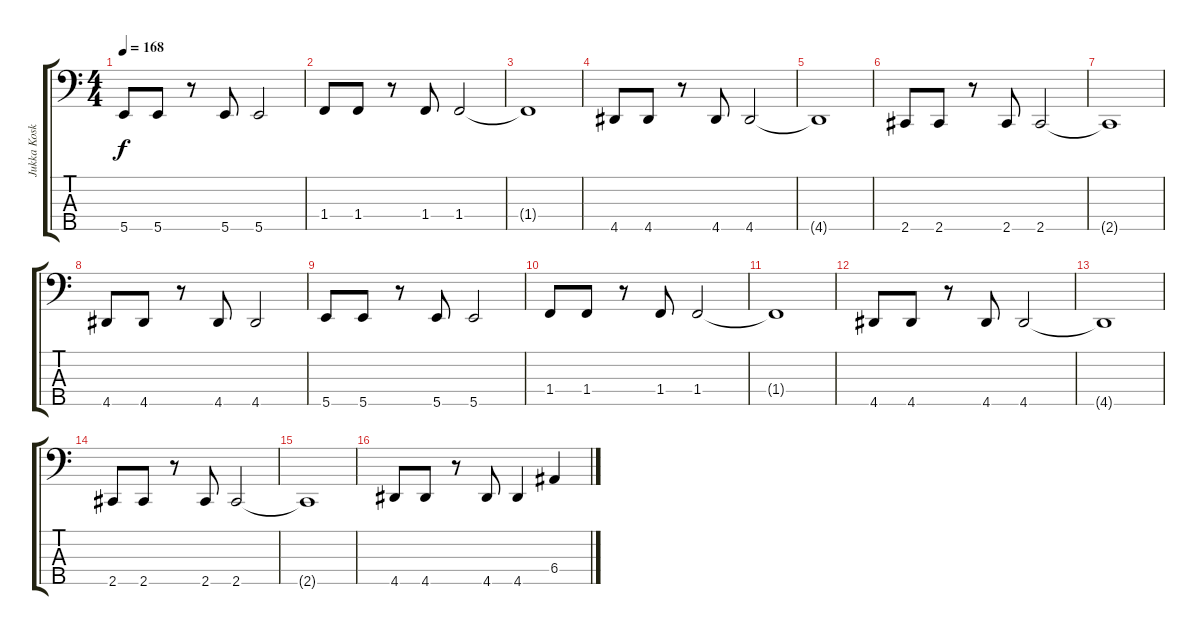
\track ("Jukka Koskinen" "Jukka Kosk") {instrument electricbasspick}
\staff {score tabs}
\tuning (G2 D2 A1 E1 B0) {hide}
\ts (4 4)
\tempo 168
\clef f4
\ks c
5.5.8{dy f} 5.5.8 r.8 5.5.8 5.5.2 |
1.4.8 1.4.8 r.8 1.4.8 1.4.2 |
1.4{t}.1 |
4.5.8 4.5.8 r.8 4.5.8 4.5.2 |
4.5{t}.1 |
2.5.8 2.5.8 r.8 2.5.8 2.5.2 |
2.5{t}.1 |
4.5.8 4.5.8 r.8 4.5.8 4.5.2 |
5.5.8 5.5.8 r.8 5.5.8 5.5.2 |
1.4.8 1.4.8 r.8 1.4.8 1.4.2 |
1.4{t}.1 |
4.5.8 4.5.8 r.8 4.5.8 4.5.2 |
4.5{t}.1 |
2.5.8 2.5.8 r.8 2.5.8 2.5.2 |
2.5{t}.1 |
4.5.8 4.5.8 r.8 4.5.8 4.5.4 6.4.4
